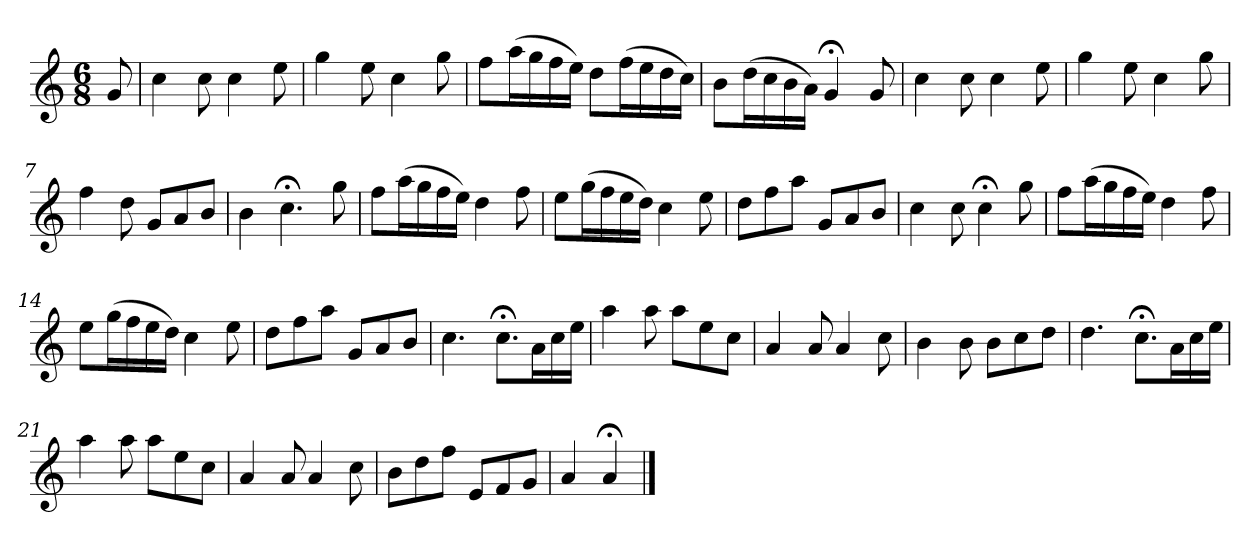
**kern
*part1
*staff1
*k[]
*C:
*M6/8
*MM120
=
8g
=1
4cc
8cc
4cc
8ee
=2
4gg
8ee
4cc
8gg
=3
8ffL
(16aaL
16gg
16ff
16eeJJ)
8ddL
(16ffL
16ee
16dd
16ccJJ)
=4
8bL
(16ddL
16cc
16b
16aJJ)
4g;<
8g
=5
4cc
8cc
4cc
8ee
=6
4gg
8ee
4cc
8gg
=7
4ff
8dd
8gL
8a
8bJ
=8
4b
4.cc;<
8gg
=9
8ffL
(16aaL
16gg
16ff
16eeJJ)
4dd
8ff
=10
8eeL
(16ggL
16ff
16ee
16ddJJ)
4cc
8ee
=11
8ddL
8ff
8aaJ
8gL
8a
8bJ
=12
4cc
8cc
4cc;<
8gg
=13
8ffL
(16aaL
16gg
16ff
16eeJJ)
4dd
8ff
=14
8eeL
(16ggL
16ff
16ee
16ddJJ)
4cc
8ee
=15
8ddL
8ff
8aaJ
8gL
8a
8bJ
=16
4.cc
8.cc;<L
16aL
16cc
16eeJJ
=17
4aa
8aa
8aaL
8ee
8ccJ
=18
4a
8a
4a
8cc
=19
4b
8b
8bL
8cc
8ddJ
=20
4.dd
8.cc;<L
16aL
16cc
16eeJJ
=21
4aa
8aa
8aaL
8ee
8ccJ
=22
4a
8a
4a
8cc
=23
8bL
8dd
8ffJ
8eL
8f
8gJ
=24
4a
4a;<
==
*-
